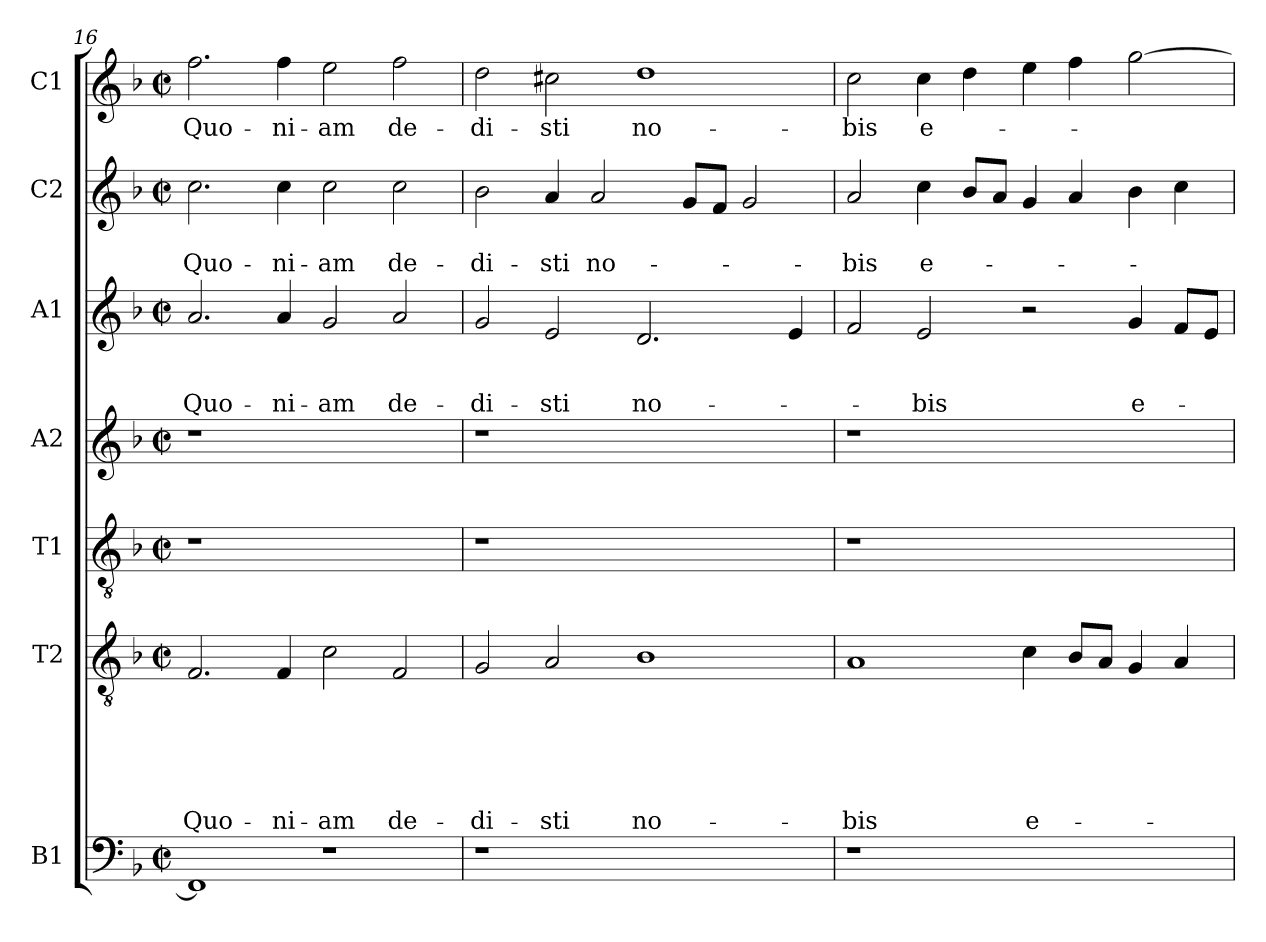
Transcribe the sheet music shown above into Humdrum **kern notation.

**kern	**kern	**text	**text	**text	**text	**text	**text	**kern	**kern	**kern	**text	**text	**text	**kern	**text	**text	**kern	**text
*part7	*part6	*part6	*part6	*part6	*part6	*part6	*part6	*part5	*part4	*part3	*part3	*part3	*part3	*part2	*part2	*part2	*part1	*part1
*staff7	*staff6	*staff6	*staff6	*staff6	*staff6	*staff6	*staff6	*staff5	*staff4	*staff3	*staff3	*staff3	*staff3	*staff2	*staff2	*staff2	*staff1	*staff1
*I"B1	*I"T2	*	*	*	*	*	*	*I"T1	*I"A2	*I"A1	*	*	*	*I"C2	*	*	*I"C1	*
*clefF4	*clefGv2	*	*	*	*	*	*	*clefGv2	*clefG2	*clefG2	*	*	*	*clefG2	*	*	*clefG2	*
*k[b-]	*k[b-]	*	*	*	*	*	*	*k[b-]	*k[b-]	*k[b-]	*	*	*	*k[b-]	*	*	*k[b-]	*
*F:	*F:	*	*	*	*	*	*	*F:	*F:	*F:	*	*	*	*F:	*	*	*F:	*
*M2/2	*M2/2	*	*	*	*	*	*	*M2/2	*M2/2	*M2/2	*	*	*	*M2/2	*	*	*M2/2	*
*met(c|)	*met(c|)	*	*	*	*	*	*	*met(c|)	*met(c|)	*met(c|)	*	*	*	*met(c|)	*	*	*met(c|)	*
=16	=16	=16	=16	=16	=16	=16	=16	=16	=16	=16	=16	=16	=16	=16	=16	=16	=16	=16
!	!	!	!	!	!	!	!LO:LY:b	!	!	!	!	!	!LO:LY:b	!	!	!LO:LY:b	!	!LO:LY:b
1FF]	2.F/	.	.	.	.	.	Quo-	1r	1r	2.a/	.	.	Quo-	2.cc\	.	Quo-	2.ff\	Quo-
!	!	!	!	!	!	!	!LO:LY:b	!	!	!	!	!	!LO:LY:b	!	!	!LO:LY:b	!	!LO:LY:b
.	4F/	.	.	.	.	.	-ni-	.	.	4a/	.	.	-ni-	4cc\	.	-ni-	4ff\	-ni-
!	!	!	!	!	!	!	!LO:LY:b	!	!	!	!	!	!LO:LY:b	!	!	!LO:LY:b	!	!LO:LY:b
1r	2c\	.	.	.	.	.	-am	1ryy	1ryy	2g/	.	.	-am	2cc\	.	-am	2ee\	-am
!	!	!	!	!	!	!	!LO:LY:b	!	!	!	!	!	!LO:LY:b	!	!	!LO:LY:b	!	!LO:LY:b
.	2F/	.	.	.	.	.	de-	.	.	2a/	.	.	de-	2cc\	.	de-	2ff\	de-
=17	=17	=17	=17	=17	=17	=17	=17	=17	=17	=17	=17	=17	=17	=17	=17	=17	=17	=17
!	!	!	!	!	!	!	!LO:LY:b	!	!	!	!	!	!LO:LY:b	!	!	!LO:LY:b	!	!LO:LY:b
1r	2G/	.	.	.	.	.	-di-	1r	1r	2g/	.	.	-di-	2b-\	.	-di-	2dd\	-di-
!	!	!	!	!	!	!	!LO:LY:b	!	!	!	!	!	!LO:LY:b	!	!	!LO:LY:b	!	!LO:LY:b
.	2A/	.	.	.	.	.	-sti	.	.	2e/	.	.	-sti	4a/	.	-sti	2cc#X\	-sti
!	!	!	!	!	!	!	!	!	!	!	!	!	!	!	!	!LO:LY:b	!	!
.	.	.	.	.	.	.	.	.	.	.	.	.	.	2a/	.	no-	.	.
!	!	!	!	!	!	!	!LO:LY:b	!	!	!	!	!	!LO:LY:b	!	!	!	!	!LO:LY:b
1ryy	1B-	.	.	.	.	.	no-	1ryy	1ryy	2.d/	.	.	no-	.	.	.	1dd	no-
.	.	.	.	.	.	.	.	.	.	.	.	.	.	8g/L	.	.	.	.
.	.	.	.	.	.	.	.	.	.	.	.	.	.	8f/J	.	.	.	.
.	.	.	.	.	.	.	.	.	.	.	.	.	.	2g/	.	.	.	.
.	.	.	.	.	.	.	.	.	.	4e/	.	.	.	.	.	.	.	.
!!LO:LB:g=z
=18	=18	=18	=18	=18	=18	=18	=18	=18	=18	=18	=18	=18	=18	=18	=18	=18	=18	=18
!	!	!	!	!	!	!	!LO:LY:b	!	!	!	!	!	!	!	!	!LO:LY:b	!	!LO:LY:b
1r	1A	.	.	.	.	.	-bis	1r	1r	2f/	.	.	.	2a/	.	-bis	2cc\	-bis
!	!	!	!	!	!	!	!	!	!	!	!	!	!LO:LY:b	!	!	!LO:LY:b	!	!LO:LY:b
.	.	.	.	.	.	.	.	.	.	2e/	.	.	-bis	4cc\	.	e-	4cc\	e-
.	.	.	.	.	.	.	.	.	.	.	.	.	.	8b-/L	.	.	4dd\	.
.	.	.	.	.	.	.	.	.	.	.	.	.	.	8a/J	.	.	.	.
!	!	!	!	!	!	!	!LO:LY:b	!	!	!	!	!	!	!	!	!	!	!
1ryy	4c\	.	.	.	.	.	e-	1ryy	1ryy	2r	.	.	.	4g/	.	.	4ee\	.
.	8B-/L	.	.	.	.	.	.	.	.	.	.	.	.	4a/	.	.	4ff\	.
.	8A/J	.	.	.	.	.	.	.	.	.	.	.	.	.	.	.	.	.
!	!	!	!	!	!	!	!	!	!	!	!	!	!LO:LY:b	!	!	!	!	!
.	4G/	.	.	.	.	.	.	.	.	4g/	.	.	e-	4b-\	.	.	[2gg\	.
.	4A/	.	.	.	.	.	.	.	.	8f/L	.	.	.	4cc\	.	.	.	.
.	.	.	.	.	.	.	.	.	.	8e/J	.	.	.	.	.	.	.	.
=	=	=	=	=	=	=	=	=	=	=	=	=	=	=	=	=	=	=
*-	*-	*-	*-	*-	*-	*-	*-	*-	*-	*-	*-	*-	*-	*-	*-	*-	*-	*-
